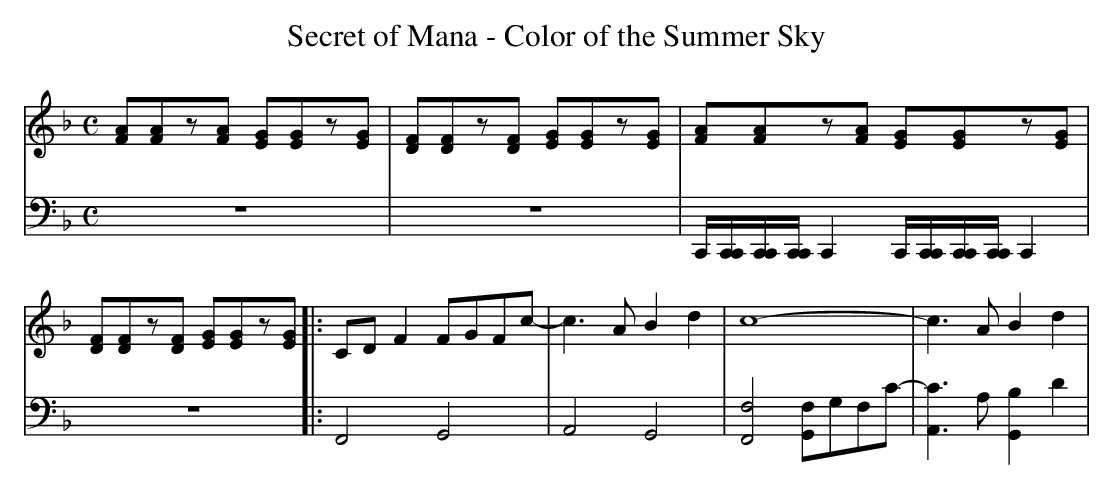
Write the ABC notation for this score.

X:1
T:Secret of Mana - Color of the Summer Sky
M:C
L:1/8
V:T treble
V:B bass
K:F
[V:T] [FA][FA]z[FA] [EG][EG]z[EG] | [DF][DF]z[DF] [EG][EG]z[EG] | [FA][FA]z[FA] [EG][EG]z[EG] |
[V:B] z8 | z8 | C,,/[C,,C,,]/[C,,C,,]/[C,,C,,]/ C,,2 C,,/[C,,C,,]/[C,,C,,]/[C,,C,,]/ C,,2 |
[V:T] [DF][DF]z[DF] [EG][EG]z[EG] |: CD F2 FGFc- | c3 A B2 d2 | c8- | c3 A B2 d2 |
[V:B] z8 |: F,,4 G,,4 | A,,4 G,,4 | [F,,F,]4 [G,,F,]G,F,C- | [A,,C]3 A, [G,,B,]2 D2 |
